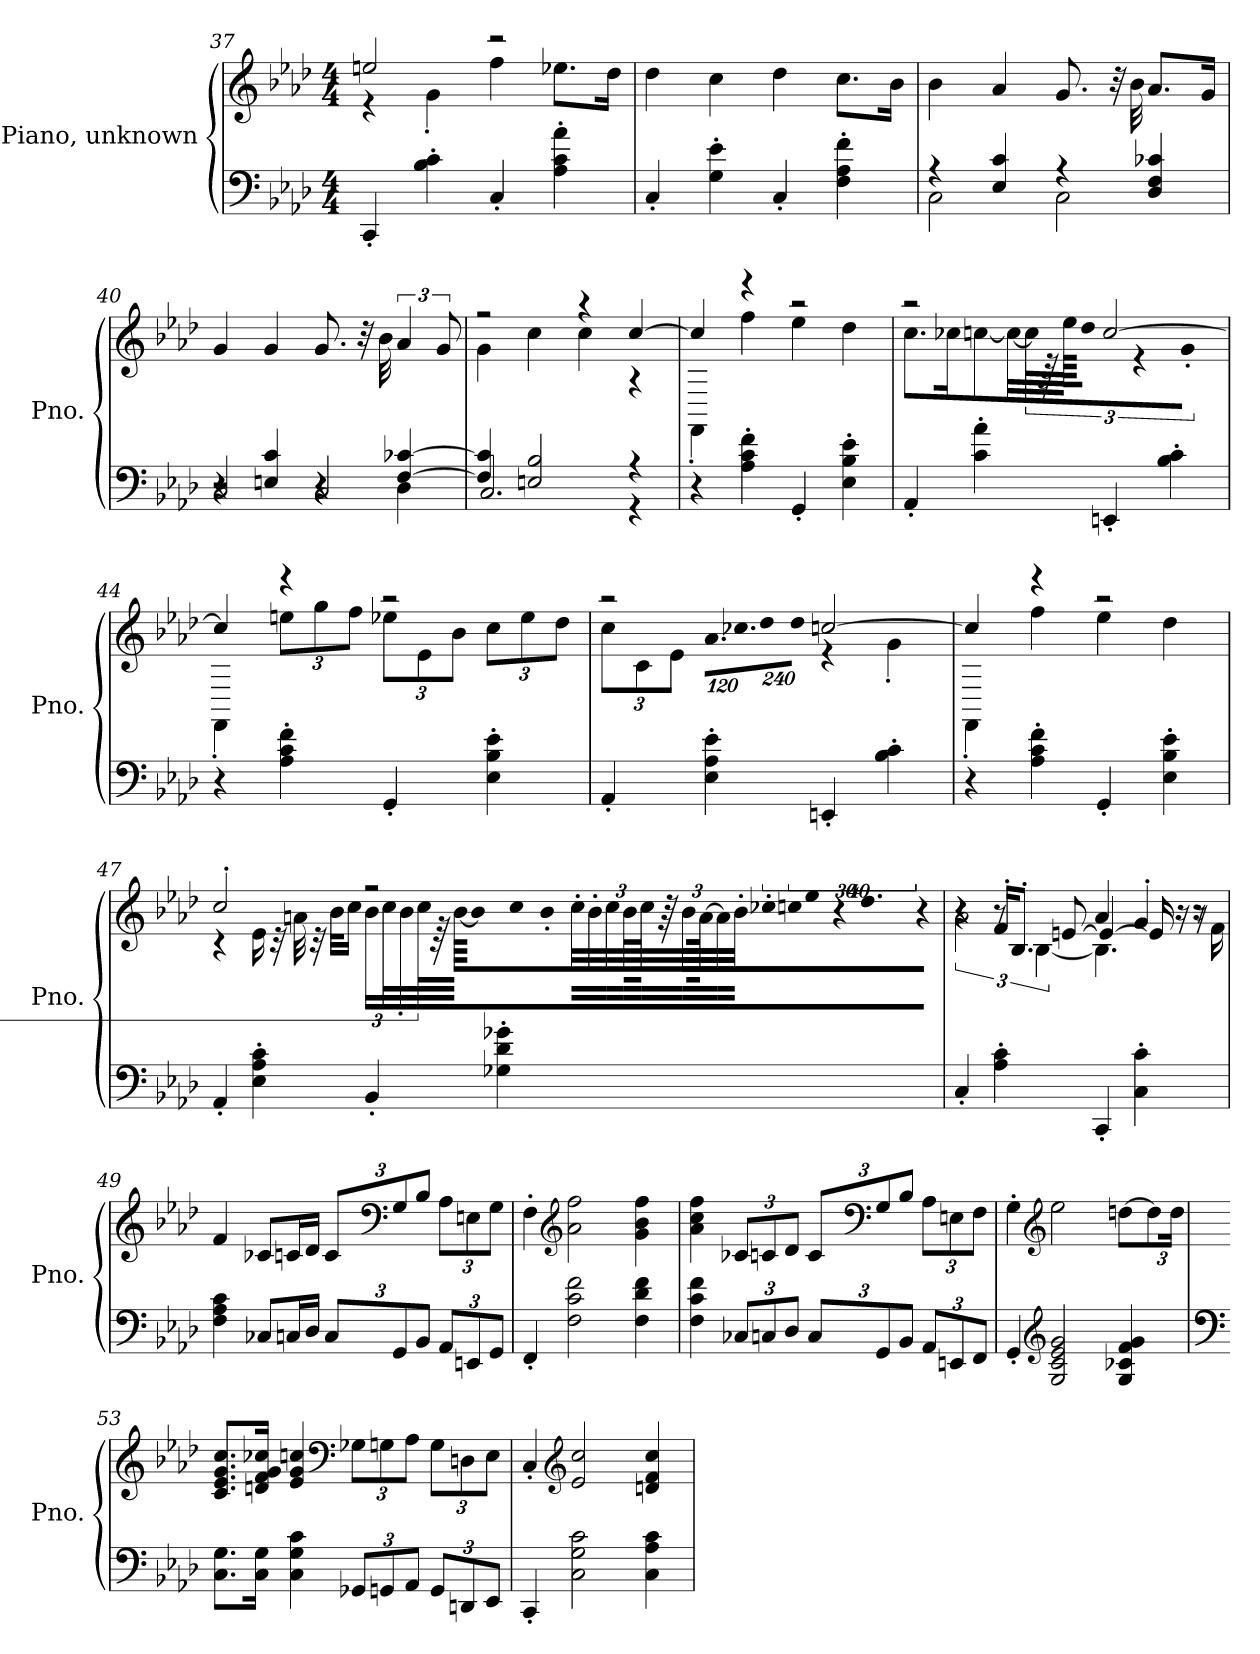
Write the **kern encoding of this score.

**kern	**kern
*part1	*part1
*staff2	*staff1
*I"Piano, unknown	*
*I'Pno.	*
*clefF4	*clefG2
*k[b-e-a-d-]	*k[b-e-a-d-]
*M4/4	*M4/4
=37	=37
*	*^
4CC'/	2een/	4r
4B-\' 4c\'	.	4g'\
4C'/	2r	4ff\
4A-\' 4c\' 4a-\'	.	8.ee-X\L
.	.	16dd-\Jk
*	*v	*v
!!LO:LB:g=z
=38	=38
4C'/	4dd-\
4G\' 4e-\'	4cc\
4C'/	4dd-\
4F\' 4A-\' 4f\'	8.cc\L
.	16b-\Jk
=39	=39
*^	*
4r	2C\	4b-\
4E-/ 4c/	.	4a-/
4r	2C\	8.g/
.	.	32r
.	.	32b-\
4D-/ 4F/ 4c-X/	.	8.a-/L
.	.	16g/Jk
=40	=40	=40
*	*^	*
4r	2r	2C/	4g/
4En/ 4c/	.	.	4g/
4r	4r	2C/	8.g/
.	.	.	32r
.	.	.	32b-\
[4F/ [4c-X/	4D-\	.	6a-/
.	.	.	12g/
*	*v	*v	*
=41	=41	=41
*	*	*^
4F/] 4c-/]	2.C/	2r	4g\
2En/ 2B-/	.	.	4cc\
.	.	4r	4cc\
4r	4r	[4cc/	4r
*v	*v	*	*
=42	=42	=42
4r	4cc/]	4FF'\
4A-\' 4c\' 4f\'	4r	4ff\
4GG'/	2r	4ee-\
4E-\' 4B-\' 4e-\'	.	4dd-\
!!LO:LB:g=z	!!
=43	=43	=43
4AA-'/	2r	8.cc\L
.	.	16cc-X\K
4c\' 4a-\'	.	[8ccn\
.	.	32cc\LL_
.	.	96cc\JJJk]
.	.	96r
.	.	96ee-\KKLL
.	.	16dd-\JJ
4EEn'/	[2cc/	4r
4B-\' 4c\'	.	4g'\
=44	=44	=44
4r	4cc/]	4FF'\
*	*	*Xbrackettup
4A-\' 4c\' 4f\'	4r	12een\L
.	.	12gg\
.	.	12ff\J
4GG'/	2r	12ee-X\L
.	.	12e-\
.	.	12b-\J
4E-\' 4B-\' 4e-\'	.	12cc\L
.	.	12ee-\
.	.	12dd-\J
=45	=45	=45
4AA-'/	2r	12cc\L
.	.	12c\
.	.	12e-\J
!	!	!LO:N:vis=32.
4E-\' 4A-\' 4e-\'	.	1920%103a-\LLL
!	!	!LO:N:vis=32.
.	.	1920%103cc-X\J
!	!	!LO:N:vis=16
.	.	1920%137dd-\
!	!	!LO:N:vis=16
.	.	1920%137dd-\JJ
4EEn'/	[2ccn/	4r
4B-\' 4c\'	.	4g'\
!!LO:PB:g=z	!!
=46	=46	=46
4r	4cc/]	4FF'\
4A-\' 4c\' 4f\'	4r	4ff\
4GG'/	2r	4ee-\
4E-\' 4B-\' 4e-\'	.	4dd-\
=47	=47	=47
4AA-'/	2cc'/	4r
4E-\' 4A-\' 4c\'	.	16e-\
.	.	32r
.	.	32an\
.	.	32r
.	.	32b-\KLL
.	.	16cc\JJ
4BB-'/	2r	24b-\LL
.	.	48cc\L
.	.	32b-'\
*	*	*brackettup
.	.	96cc\JJJk
.	.	96r
.	.	[96b-\LLLL
.	.	64b-\]
.	.	64cc\J
.	.	32b-'\
*	*	*Xbrackettup
.	.	48cc'\
.	.	48b-'\
.	.	48cc\
*	*	*brackettup
4G-X\' 4d-\' 4g-X\'	.	96b-\L
.	.	96cc\JJJJ
.	.	96r
*	*	*Xbrackettup
.	.	48b-\LLL
.	.	[96a\K
.	.	32a\]
.	.	32b-'\
*	*	*brackettup
!	!	!LO:N:vis=64
.	.	960%17cc-X'\K
!	!	!LO:N:vis=32
.	.	640%23ccn\
!	!	!LO:N:vis=64
.	.	960%17ee-\JJJk
!	!	!LO:N:vis=128
.	.	1920%17r
!	!	!LO:N:vis=64.
.	.	640%17dd-\
.	.	1920ryy
!	!	!LO:N:vis=64
.	.	960%17r
!!LO:LB:g=z
=48	=48	=48
*	*	*^
4C'/	4r	3a-\	4r
4A-\' 4c\'	16f'/KL	.	8r
.	8.B-'/J	.	.
.	.	[6B-\	.
.	.	.	[8en/
4CC'/	4a-/	4.B-\]	4e/_
4C\' 4c\'	4g'/	.	16e/]
.	.	.	16r
.	.	16r	8r
.	.	16f\	.
*	*v	*v	*v
=49	=49
4F\ 4A-\ 4c\	4f/
8C-X/L	8c-X/L
16Cn/L	16cn/L
16D-/JJ	16d-/JJ
*Xbrackettup	*Xbrackettup
12C/L	12c/L
*	*clefF4
12GG/	12G/
12BB-/J	12B-/J
12AA-/L	12A-\L
12EEn/	12En\
12GG/J	12G\J
=50	=50
4FF'/	4F'\
*	*clefG2
2F\ 2c\ 2f\	2a-\ 2ff\
4F\ 4d-\ 4f\	4g\ 4b-\ 4ff\
!!LO:LB:g=z
=51	=51
4F\ 4c\ 4f\	4a-\ 4cc\ 4ff\
12C-X/L	12c-X/L
12Cn/	12cn/
12D-/J	12d-/J
12C/L	12c/L
*	*clefF4
12GG/	12G/
12BB-/J	12B-/J
12AA-/L	12A-\L
12EEn/	12En\
12FF/J	12F\J
=52	=52
4GG'/	4G'\
*clefG2	*clefG2
2G/ 2c/ 2e-/ 2g/	2ee-\
4G/ 4c-X/ 4f/ 4g/	[8ddn\L
.	12dd\]
.	24dd\Jk
=53	=53
*clefF4	*
8.C\ 8.G\L	8.c/ 8.e-/ 8.g/ 8.cc/L
16C\ 16G\Jk	16dn/ 16f/ 16g/ 16cc-X/Jk
4C\ 4G\ 4c\	4e-/ 4g/ 4ccn/
*	*clefF4
12GG-X/L	12G-X\L
12GGn/	12Gn\
12AA-/J	12A-\J
12GG/L	12G\L
12DDn/	12Dn\
12EE-/J	12E-\J
!!LO:LB:g=z
=54	=54
4CC'/	4C'/
*	*clefG2
2C\ 2G\ 2c\	2e-/ 2cc/
4C\ 4A-\ 4c\	4dn/ 4f/ 4cc/
=	=
*-	*-
